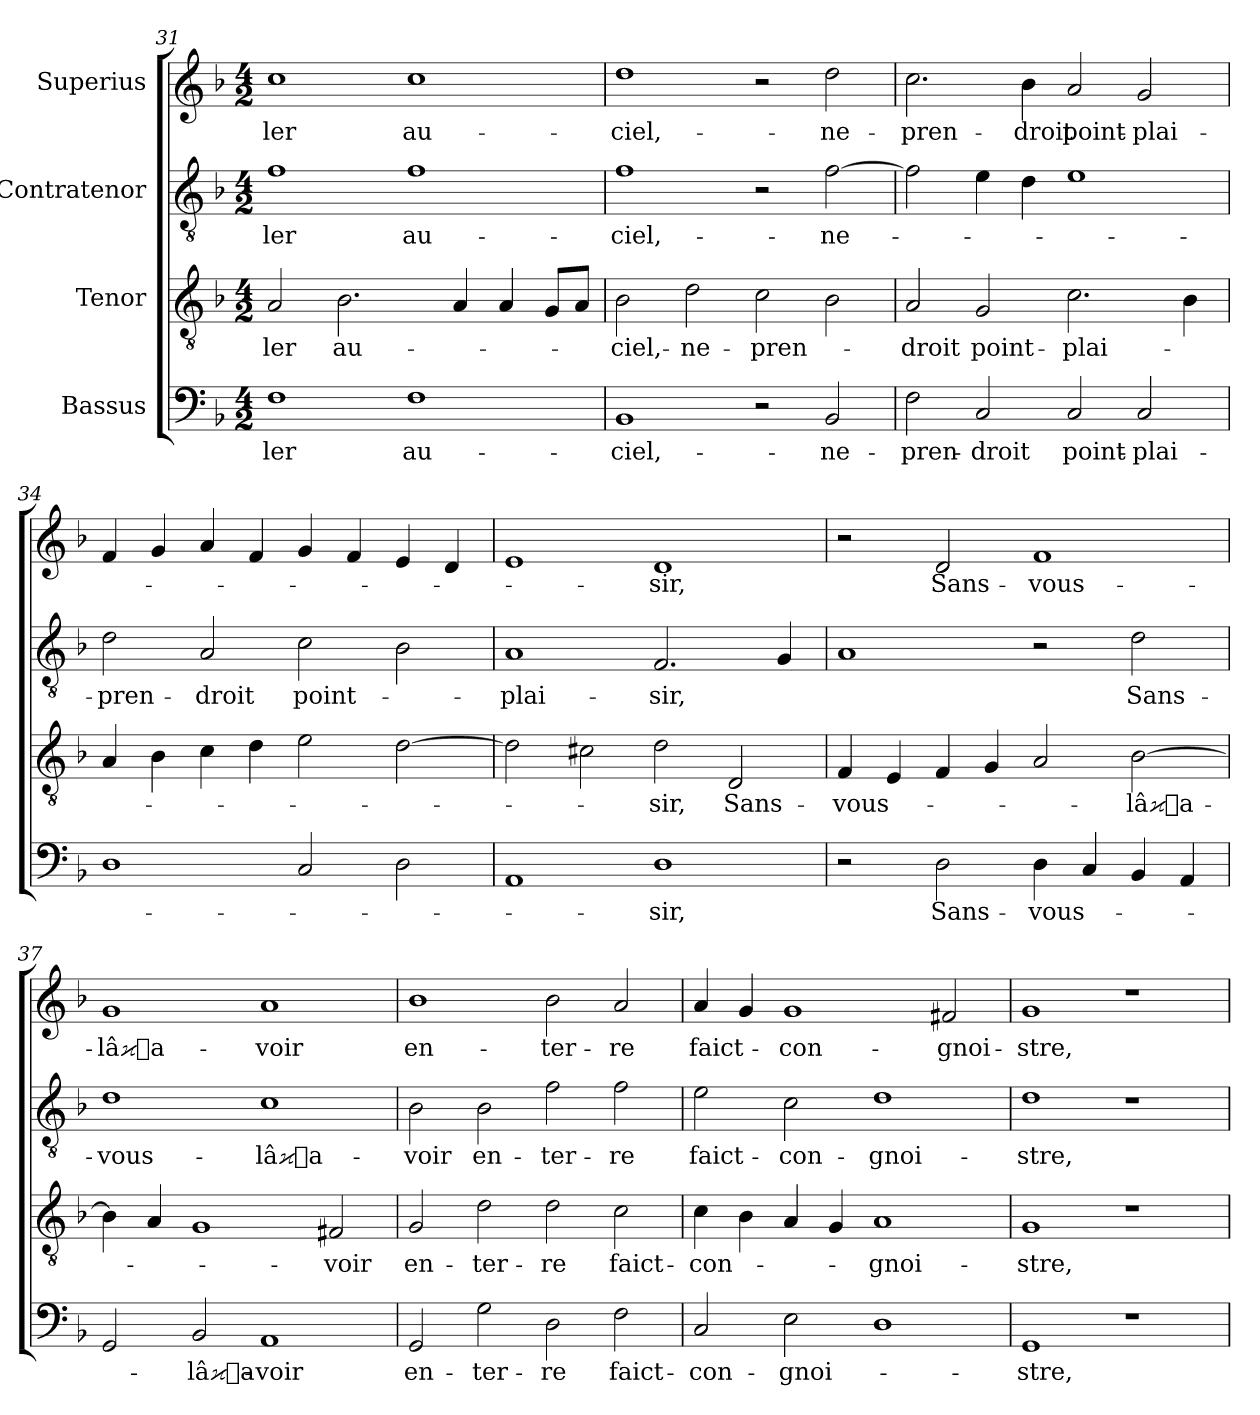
**kern	**text	**kern	**text	**kern	**text	**kern	**text
*part4	*part4	*part3	*part3	*part2	*part2	*part1	*part1
*staff4	*staff4	*staff3	*staff3	*staff2	*staff2	*staff1	*staff1
*I"Bassus	*	*I"Tenor	*	*I"Contratenor	*	*I"Superius	*
*clefF4	*	*clefGv2	*	*clefGv2	*	*clefG2	*
*k[b-]	*	*k[b-]	*	*k[b-]	*	*k[b-]	*
*M4/2	*	*M4/2	*	*M4/2	*	*M4/2	*
=31	=31	=31	=31	=31	=31	=31	=31
1F\	-ler	2A/	-ler	1f\	-ler	1cc\	-ler
.	.	2.B-\	au-	.	.	.	.
1F\	au-	.	.	1f\	au-	1cc\	au-
.	.	4A/	.	.	.	.	.
.	.	4A/	.	.	.	.	.
.	.	8G/L	.	.	.	.	.
.	.	8A/J	.	.	.	.	.
=32	=32	=32	=32	=32	=32	=32	=32
1BB-/	ciel,-	2B-\	ciel,-	1f\	ciel,-	1dd\	ciel,-
.	.	2d\	ne-	.	.	.	.
2r	.	2c\	pren-	2r	.	2r	.
2BB-/	ne-	2B-\	.	[2f\	ne-	2dd\	ne-
=33	=33	=33	=33	=33	=33	=33	=33
2F\	pren-	2A/	-droit	2f\]	.	2.cc\	pren-
2C/	-droit	2G/	point-	4e\	.	.	.
.	.	.	.	4d\	.	4b-\	-droit
2C/	point-	2.c\	plai-	1e\	.	2a/	point-
2C/	plai-	.	.	.	.	2g/	plai-
.	.	4B-\	.	.	.	.	.
=34	=34	=34	=34	=34	=34	=34	=34
1D\	.	4A/	.	2d\	pren-	4f/	.
.	.	4B-\	.	.	.	4g/	.
.	.	4c\	.	2A/	-droit	4a/	.
.	.	4d\	.	.	.	4f/	.
2C/	.	2e\	.	2c\	point-	4g/	.
.	.	.	.	.	.	4f/	.
2D\	.	[2d\	.	2B-\	.	4e/	.
.	.	.	.	.	.	4d/	.
=35	=35	=35	=35	=35	=35	=35	=35
1AA/	.	2d\]	.	1A/	plai-	1e/	.
.	.	2c#X\	.	.	.	.	.
1D\	-sir,	2d\	-sir,	2.F/	-sir,	1d/	-sir,
.	.	2D/	Sans-	.	.	.	.
.	.	.	.	4G/	.	.	.
=36	=36	=36	=36	=36	=36	=36	=36
2r	.	4F/	vous-	1A/	.	2r	.
.	.	4E/	.	.	.	.	.
2D\	Sans-	4F/	.	.	.	2d/	Sans-
.	.	4G/	.	.	.	.	.
4D\	vous-	2A/	.	2r	.	1f/	vous-
4C/	.	.	.	.	.	.	.
4BB-/	.	[2B-\	lâa-	2d\	Sans-	.	.
4AA/	.	.	.	.	.	.	.
=37	=37	=37	=37	=37	=37	=37	=37
2GG/	.	4B-\]	.	1d\	vous-	1g/	lâa-
.	.	4A/	.	.	.	.	.
2BB-/	lâa-	1G/	.	.	.	.	.
1AA/	-voir	.	.	1c\	lâa-	1a/	-voir
.	.	2F#X/	-voir	.	.	.	.
=38	=38	=38	=38	=38	=38	=38	=38
2GG/	en-	2G/	en-	2B-\	-voir	1b-\	en-
2G\	ter-	2d\	ter-	2B-\	en-	.	.
2D\	-re	2d\	-re	2f\	ter-	2b-\	ter-
2F\	faict-	2c\	faict-	2f\	-re	2a/	-re
=39	=39	=39	=39	=39	=39	=39	=39
2C/	con-	4c\	con-	2e\	faict-	4a/	faict-
.	.	4B-\	.	.	.	4g/	.
2E\	-gnoi-	4A/	.	2c\	con-	1g/	con-
.	.	4G/	.	.	.	.	.
1D\	.	1A/	-gnoi-	1d\	-gnoi-	.	.
.	.	.	.	.	.	2f#X/	-gnoi-
=40	=40	=40	=40	=40	=40	=40	=40
1GG/	-stre,	1G/	-stre,	1d\	-stre,	1g/	-stre,
1r	.	1r	.	1r	.	1r	.
=	=	=	=	=	=	=	=
*-	*-	*-	*-	*-	*-	*-	*-
